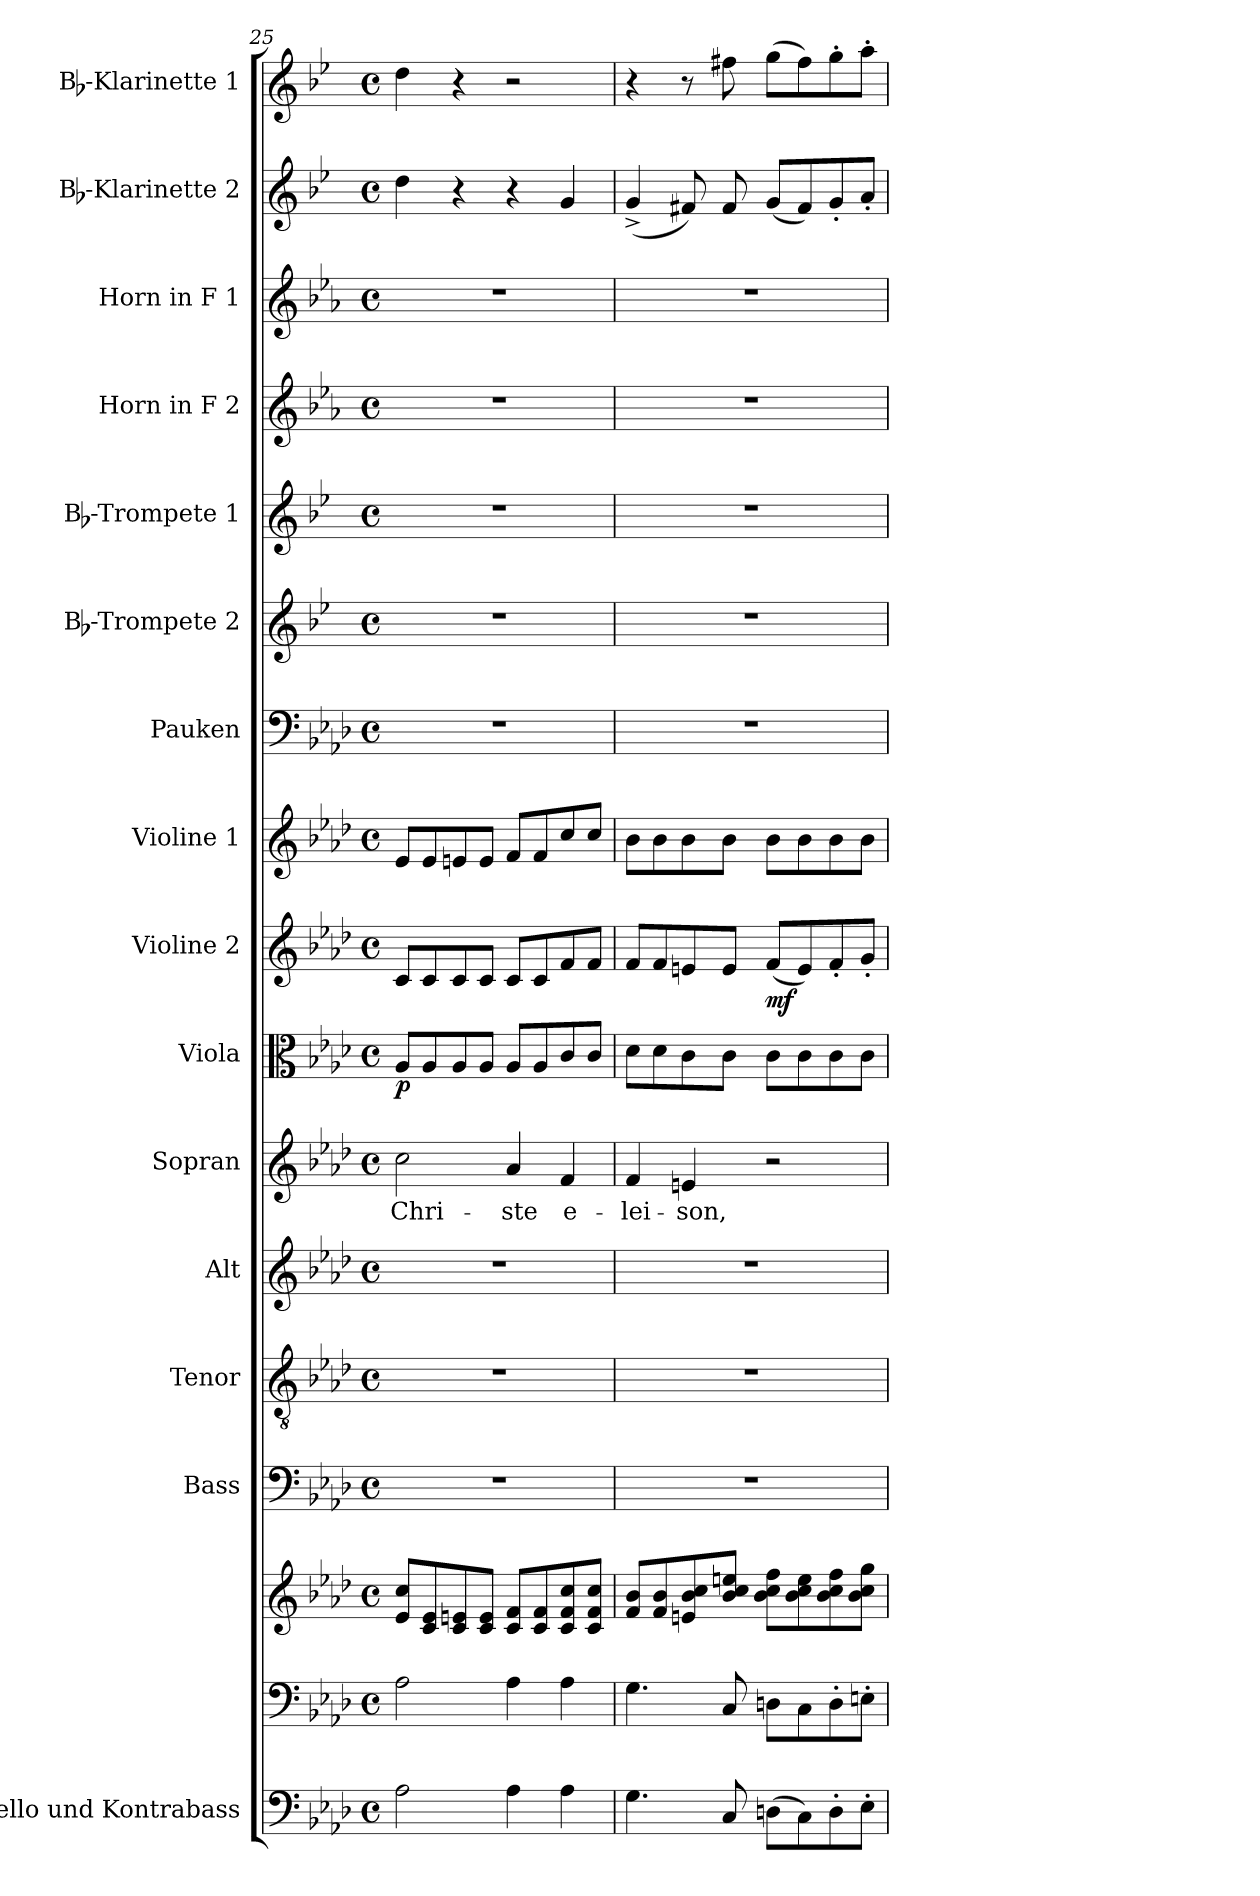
**kern	**kern	**kern	**kern	**kern	**kern	**kern	**text	**kern	**dynam	**kern	**dynam	**kern	**kern	**kern	**kern	**kern	**kern	**kern	**kern
*part16	*part15	*part15	*part14	*part13	*part12	*part11	*part11	*part10	*part10	*part9	*part9	*part8	*part7	*part6	*part5	*part4	*part3	*part2	*part1
*staff17	*staff16	*staff15	*staff14	*staff13	*staff12	*staff11	*staff11	*staff10	*staff10	*staff9	*staff9	*staff8	*staff7	*staff6	*staff5	*staff4	*staff3	*staff2	*staff1
*I"Cello und Kontrabass	*	*	*I"Bass	*I"Tenor	*I"Alt	*I"Sopran	*	*I"Viola	*	*I"Violine 2	*	*I"Violine 1	*I"Pauken	*I"Bb-Trompete 2	*I"Bb-Trompete 1	*I"Horn in F 2	*I"Horn in F 1	*I"Bb-Klarinette 2	*I"Bb-Klarinette 1
*I'Kb.	*	*	*I'B.	*I'T.	*I'A.	*I'S.	*	*I'Vla.	*	*I'Vl. 2	*	*I'Vl. 1	*I'Pk.	*I'Bb Trp. 2	*I'Bb Trp. 1	*	*	*I'Bb Kl. 2	*I'Bb Kl. 1
*clefF4	*clefF4	*clefG2	*clefF4	*clefGv2	*clefG2	*clefG2	*	*clefC3	*	*clefG2	*	*clefG2	*clefF4	*clefG2	*clefG2	*clefG2	*clefG2	*clefG2	*clefG2
*ITrd7c12	*	*	*	*	*	*	*	*	*	*	*	*	*	*ITrd1c2	*ITrd1c2	*ITrd4c7	*ITrd4c7	*ITrd1c2	*ITrd1c2
*k[b-e-a-d-]	*k[b-e-a-d-]	*k[b-e-a-d-]	*k[b-e-a-d-]	*k[b-e-a-d-]	*k[b-e-a-d-]	*k[b-e-a-d-]	*	*k[b-e-a-d-]	*	*k[b-e-a-d-]	*	*k[b-e-a-d-]	*k[b-e-a-d-]	*k[b-e-a-d-]	*k[b-e-a-d-]	*k[b-e-a-d-]	*k[b-e-a-d-]	*k[b-e-a-d-]	*k[b-e-a-d-]
*A-:	*A-:	*A-:	*A-:	*A-:	*A-:	*A-:	*	*A-:	*	*A-:	*	*A-:	*A-:	*A-:	*A-:	*A-:	*A-:	*A-:	*A-:
*M4/4	*M4/4	*M4/4	*M4/4	*M4/4	*M4/4	*M4/4	*	*M4/4	*	*M4/4	*	*M4/4	*M4/4	*M4/4	*M4/4	*M4/4	*M4/4	*M4/4	*M4/4
*met(c)	*met(c)	*met(c)	*met(c)	*met(c)	*met(c)	*met(c)	*	*met(c)	*	*met(c)	*	*met(c)	*met(c)	*met(c)	*met(c)	*met(c)	*met(c)	*met(c)	*met(c)
=25	=25	=25	=25	=25	=25	=25	=25	=25	=25	=25	=25	=25	=25	=25	=25	=25	=25	=25	=25
!	!	!	!	!	!	!	!LO:LY:b	!	!LO:DY:b	!	!	!	!	!	!	!	!	!	!
2AA-\	2A-\	8e-/ 8cc/L	1r	1r	1r	2cc\	Chri-	8A-/L	p	8c/L	.	8e-/L	1r	1r	1r	1r	1r	4cc\	4cc\
.	.	8c/ 8e-/	.	.	.	.	.	8A-/	.	8c/	.	8e-/	.	.	.	.	.	.	.
.	.	8c/ 8en/	.	.	.	.	.	8A-/	.	8c/	.	8en/	.	.	.	.	.	4r	4r
.	.	8c/ 8e/J	.	.	.	.	.	8A-/J	.	8c/J	.	8e/J	.	.	.	.	.	.	.
!	!	!	!	!	!	!	!LO:LY:b	!	!	!	!	!	!	!	!	!	!	!	!
4AA-\	4A-\	8c/ 8f/L	.	.	.	4a-/	-ste	8A-/L	.	8c/L	.	8f/L	.	.	.	.	.	4r	2r
.	.	8c/ 8f/	.	.	.	.	.	8A-/	.	8c/	.	8f/	.	.	.	.	.	.	.
!	!	!	!	!	!	!	!LO:LY:b	!	!	!	!	!	!	!	!	!	!	!	!
4AA-\	4A-\	8c/ 8f/ 8cc/	.	.	.	4f/	e-	8c/	.	8f/	.	8cc/	.	.	.	.	.	4f/	.
.	.	8c/ 8f/ 8cc/J	.	.	.	.	.	8c/J	.	8f/J	.	8cc/J	.	.	.	.	.	.	.
!!LO:PB:g=z
=26	=26	=26	=26	=26	=26	=26	=26	=26	=26	=26	=26	=26	=26	=26	=26	=26	=26	=26	=26
!	!	!	!	!	!	!	!LO:LY:b	!	!	!	!	!	!	!	!	!	!	!	!
4.GG\	4.G\	8f/ 8b-/L	1r	1r	1r	4f/	-lei-	8d-\L	.	8f/L	.	8b-\L	1r	1r	1r	1r	1r	(<4f^</	4r
.	.	8f/ 8b-/	.	.	.	.	.	8d-\	.	8f/	.	8b-\	.	.	.	.	.	.	.
!	!	!	!	!	!	!	!LO:LY:b	!	!	!	!	!	!	!	!	!	!	!	!
.	.	8en/ 8b-/ 8cc/	.	.	.	4en/	-son,	8c\	.	8en/	.	8b-\	.	.	.	.	.	8en/)	8r
8CC/	8C/	8b-/ 8cc/ 8een/J	.	.	.	.	.	8c\J	.	8e/J	.	8b-\J	.	.	.	.	.	8e/	8een\
!	!	!	!	!	!	!	!	!	!	!	!LO:DY:b	!	!	!	!	!	!	!	!
(>8DDn\L	8Dn\L	8b-\ 8cc\ 8ff\L	.	.	.	2r	.	8c\L	.	(<8f/L	mf	8b-\L	.	.	.	.	.	(<8f/L	(>8ff\L
8CC\)	8C\	8b-\ 8cc\ 8ee\	.	.	.	.	.	8c\	.	8e/)	.	8b-\	.	.	.	.	.	8e/)	8ee\)
8DD'>\	8D'>\	8b-\ 8cc\ 8ff\	.	.	.	.	.	8c\	.	8f'</	.	8b-\	.	.	.	.	.	8f'</	8ff'>\
8EE-'>\J	8En'>\J	8b-\ 8cc\ 8gg\J	.	.	.	.	.	8c\J	.	8g'</J	.	8b-\J	.	.	.	.	.	8g'</J	8gg'>\J
=	=	=	=	=	=	=	=	=	=	=	=	=	=	=	=	=	=	=	=
*-	*-	*-	*-	*-	*-	*-	*-	*-	*-	*-	*-	*-	*-	*-	*-	*-	*-	*-	*-
